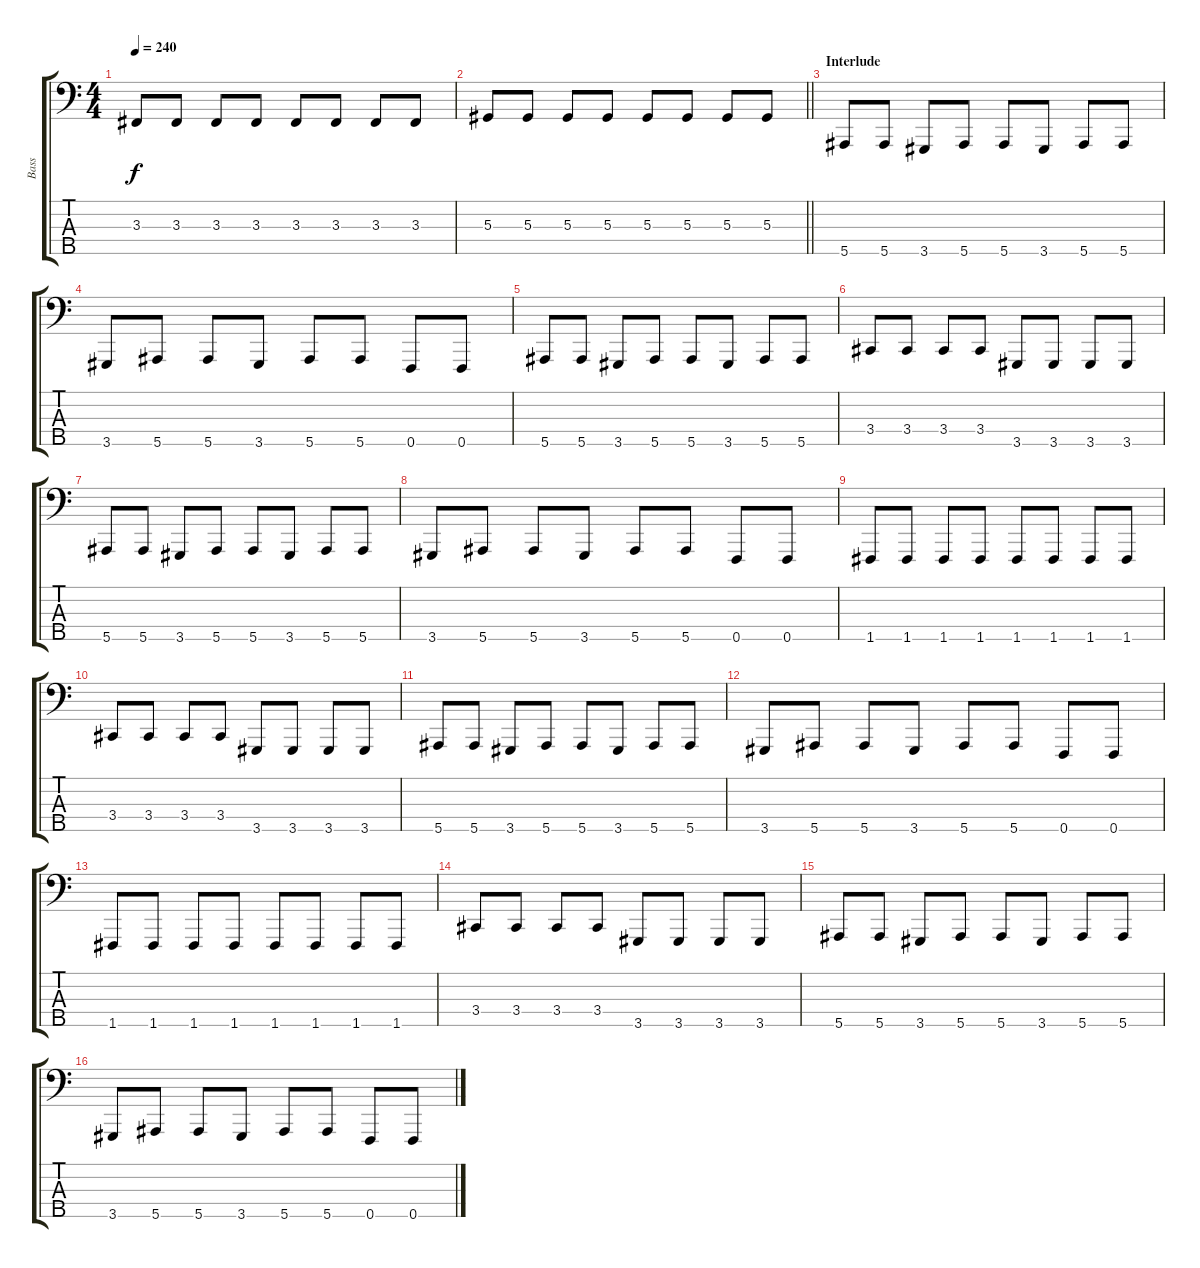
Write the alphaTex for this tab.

\track ("Bass" "Bass") {instrument electricbasspick}
\staff {score tabs}
\tuning (Db2 Ab1 Eb1 Bb0 F0) {hide}
\ts (4 4)
\tempo 240
\clef f4
\ks c
3.3.8{dy f} 3.3.8 3.3.8 3.3.8 3.3.8 3.3.8 3.3.8 3.3.8 |
\barLineRight lightlight
5.3.8 5.3.8 5.3.8 5.3.8 5.3.8 5.3.8 5.3.8 5.3.8 |
\section ("" "Interlude")
5.5.8 5.5.8 3.5.8 5.5.8 5.5.8 3.5.8 5.5.8 5.5.8 |
3.5.8 5.5.8 5.5.8 3.5.8 5.5.8 5.5.8 0.5.8 0.5.8 |
5.5.8 5.5.8 3.5.8 5.5.8 5.5.8 3.5.8 5.5.8 5.5.8 |
3.4.8 3.4.8 3.4.8 3.4.8 3.5.8 3.5.8 3.5.8 3.5.8 |
5.5.8 5.5.8 3.5.8 5.5.8 5.5.8 3.5.8 5.5.8 5.5.8 |
3.5.8 5.5.8 5.5.8 3.5.8 5.5.8 5.5.8 0.5.8 0.5.8 |
1.5.8 1.5.8 1.5.8 1.5.8 1.5.8 1.5.8 1.5.8 1.5.8 |
3.4.8 3.4.8 3.4.8 3.4.8 3.5.8 3.5.8 3.5.8 3.5.8 |
5.5.8 5.5.8 3.5.8 5.5.8 5.5.8 3.5.8 5.5.8 5.5.8 |
3.5.8 5.5.8 5.5.8 3.5.8 5.5.8 5.5.8 0.5.8 0.5.8 |
1.5.8 1.5.8 1.5.8 1.5.8 1.5.8 1.5.8 1.5.8 1.5.8 |
3.4.8 3.4.8 3.4.8 3.4.8 3.5.8 3.5.8 3.5.8 3.5.8 |
5.5.8 5.5.8 3.5.8 5.5.8 5.5.8 3.5.8 5.5.8 5.5.8 |
3.5.8 5.5.8 5.5.8 3.5.8 5.5.8 5.5.8 0.5.8 0.5.8
